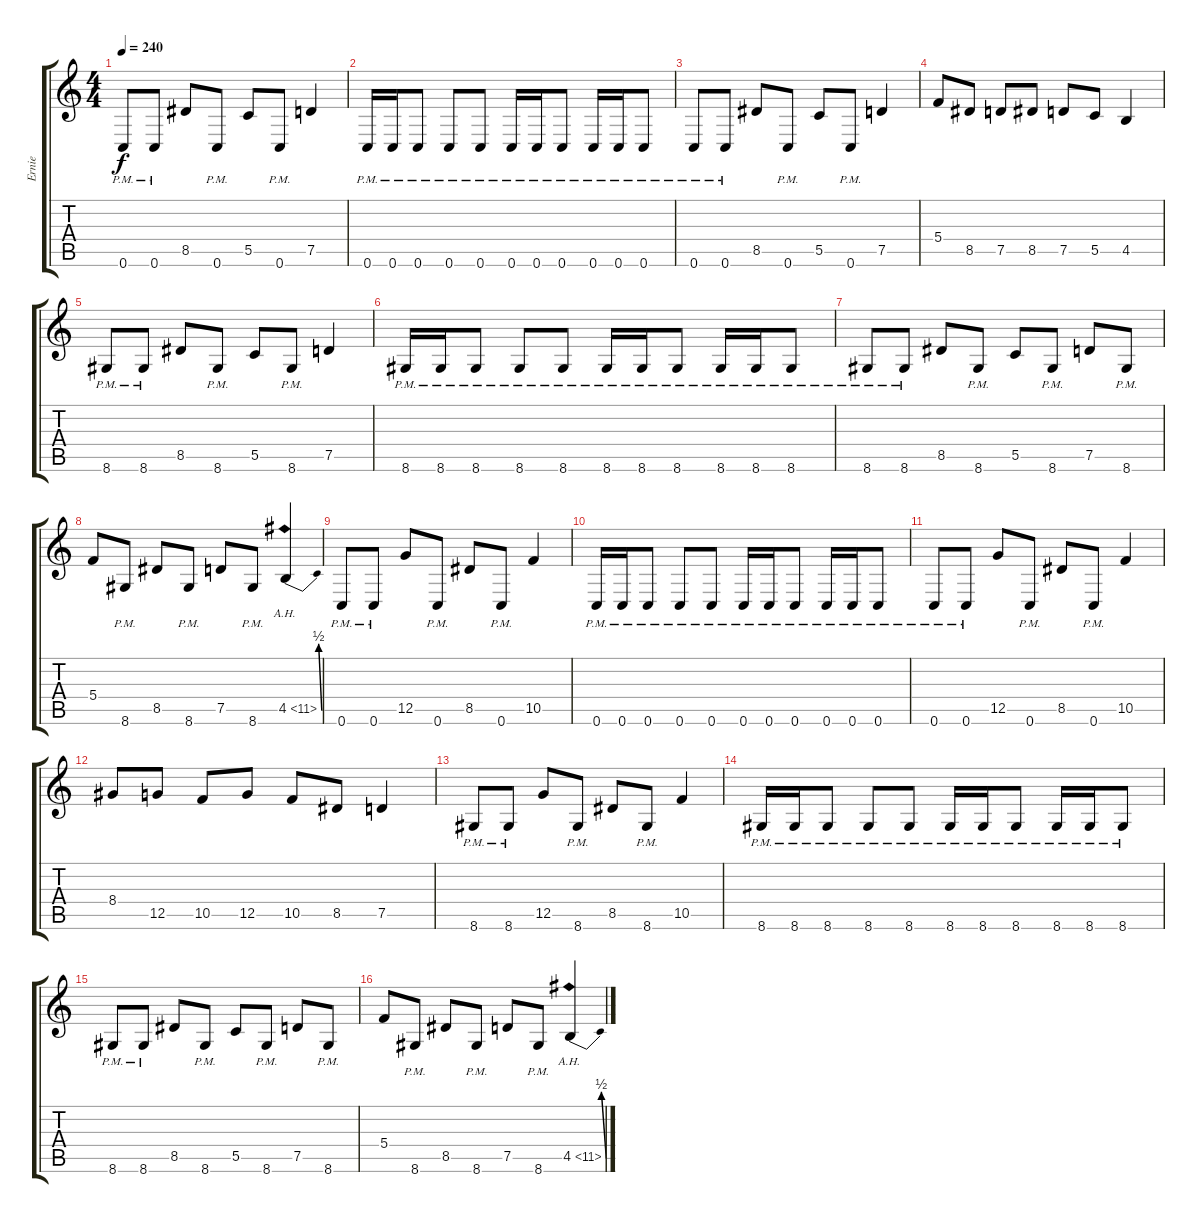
\track ("Ernie" "Ernie") {instrument distortionguitar}
\staff {score tabs}
\tuning (D4 A3 F3 C3 G2 C2) {hide}
\ts (4 4)
\tempo 240
\clef g2
\ks c
0.6{pm}.8{dy f} 0.6{pm}.8 8.5.8 0.6{pm}.8 5.5.8 0.6{pm}.8 7.5.4 |
0.6{pm}.16 0.6{pm}.16 0.6{pm}.8 0.6{pm}.8 0.6{pm}.8 0.6{pm}.16 0.6{pm}.16 0.6{pm}.8 0.6{pm}.16 0.6{pm}.16 0.6{pm}.8 |
0.6{pm}.8 0.6{pm}.8 8.5.8 0.6{pm}.8 5.5.8 0.6{pm}.8 7.5.4 |
5.4.8 8.5.8 7.5.8 8.5.8 7.5.8 5.5.8 4.5.4 |
8.6{pm}.8 8.6{pm}.8 8.5.8 8.6{pm}.8 5.5.8 8.6{pm}.8 7.5.4 |
8.6{pm}.16 8.6{pm}.16 8.6{pm}.8 8.6{pm}.8 8.6{pm}.8 8.6{pm}.16 8.6{pm}.16 8.6{pm}.8 8.6{pm}.16 8.6{pm}.16 8.6{pm}.8 |
8.6{pm}.8 8.6{pm}.8 8.5.8 8.6{pm}.8 5.5.8 8.6{pm}.8 7.5.8 8.6{pm}.8 |
5.4.8 8.6{pm}.8 8.5.8 8.6{pm}.8 7.5.8 8.6{pm}.8 4.5{be (bend 0 0 60 2) ah 7}.4 |
0.6{pm}.8 0.6{pm}.8 12.5.8 0.6{pm}.8 8.5.8 0.6{pm}.8 10.5.4 |
0.6{pm}.16 0.6{pm}.16 0.6{pm}.8 0.6{pm}.8 0.6{pm}.8 0.6{pm}.16 0.6{pm}.16 0.6{pm}.8 0.6{pm}.16 0.6{pm}.16 0.6{pm}.8 |
0.6{pm}.8 0.6{pm}.8 12.5.8 0.6{pm}.8 8.5.8 0.6{pm}.8 10.5.4 |
8.4.8 12.5.8 10.5.8 12.5.8 10.5.8 8.5.8 7.5.4 |
8.6{pm}.8 8.6{pm}.8 12.5.8 8.6{pm}.8 8.5.8 8.6{pm}.8 10.5.4 |
8.6{pm}.16 8.6{pm}.16 8.6{pm}.8 8.6{pm}.8 8.6{pm}.8 8.6{pm}.16 8.6{pm}.16 8.6{pm}.8 8.6{pm}.16 8.6{pm}.16 8.6{pm}.8 |
8.6{pm}.8 8.6{pm}.8 8.5.8 8.6{pm}.8 5.5.8 8.6{pm}.8 7.5.8 8.6{pm}.8 |
5.4.8 8.6{pm}.8 8.5.8 8.6{pm}.8 7.5.8 8.6{pm}.8 4.5{be (bend 0 0 60 2) ah 7}.4
